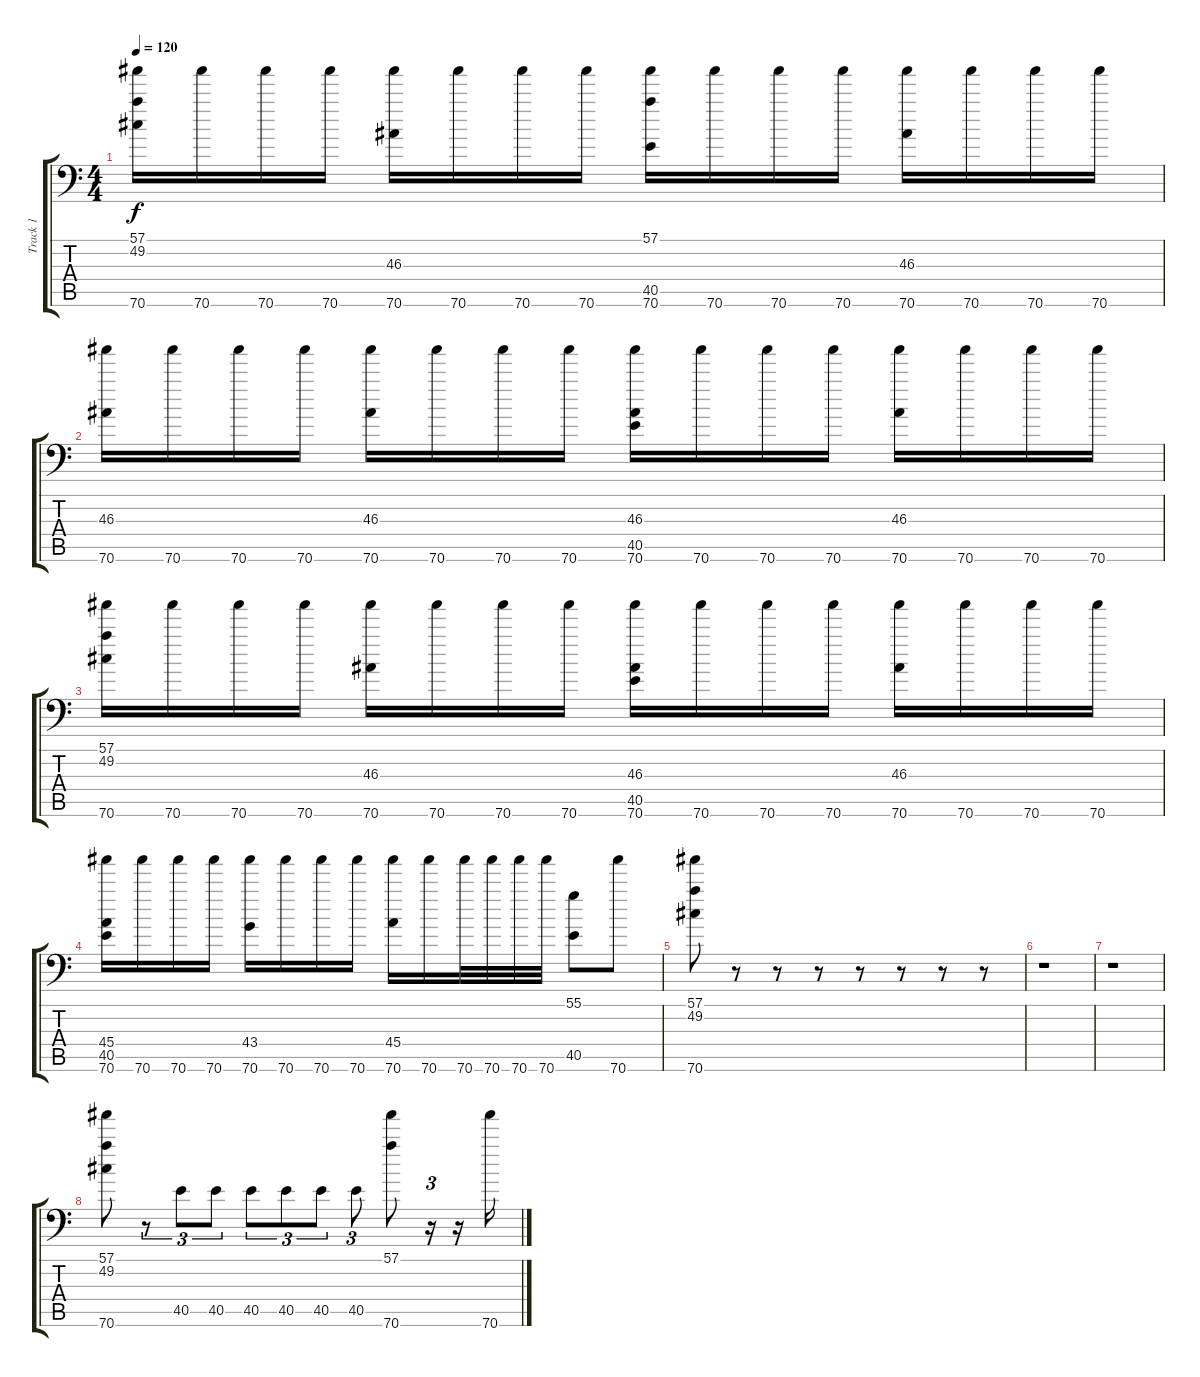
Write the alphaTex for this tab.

\track ("Track 1" "Track 1") {instrument acousticgrandpiano}
\staff {score tabs}
\tuning (C-1 C-1 C-1 C-1 C-1 C-1) {hide}
\ts (4 4)
\tempo 120
\clef f4
\ks c
(57.1 49.2 70.6).16{dy f} 70.6.16 70.6.16 70.6.16 (46.3 70.6).16 70.6.16 70.6.16 70.6.16 (57.1 40.5 70.6).16 70.6.16 70.6.16 70.6.16 (46.3 70.6).16 70.6.16 70.6.16 70.6.16 |
(46.3 70.6).16 70.6.16 70.6.16 70.6.16 (46.3 70.6).16 70.6.16 70.6.16 70.6.16 (46.3 40.5 70.6).16 70.6.16 70.6.16 70.6.16 (46.3 70.6).16 70.6.16 70.6.16 70.6.16 |
(57.1 49.2 70.6).16 70.6.16 70.6.16 70.6.16 (46.3 70.6).16 70.6.16 70.6.16 70.6.16 (46.3 40.5 70.6).16 70.6.16 70.6.16 70.6.16 (46.3 70.6).16 70.6.16 70.6.16 70.6.16 |
(45.4 40.5 70.6).16 70.6.16 70.6.16 70.6.16 (43.4 70.6).16 70.6.16 70.6.16 70.6.16 (45.4 70.6).16 70.6.16 70.6.32 70.6.32 70.6.32 70.6.32 (55.1 40.5).8 70.6.8 |
(57.1 49.2 70.6).8 r.8 r.8 r.8 r.8 r.8 r.8 r.8 |
r.1 |
r.1 |
(57.1 49.2 70.6).8 r.8{tu (3 2)} 40.5.8{tu (3 2)} 40.5.8{tu (3 2)} 40.5.8{tu (3 2)} 40.5.8{tu (3 2)} 40.5.8{tu (3 2)} 40.5.8{tu (3 2)} (57.1 70.6).8 r.16{tu (3 2)} r.16 70.6.16
